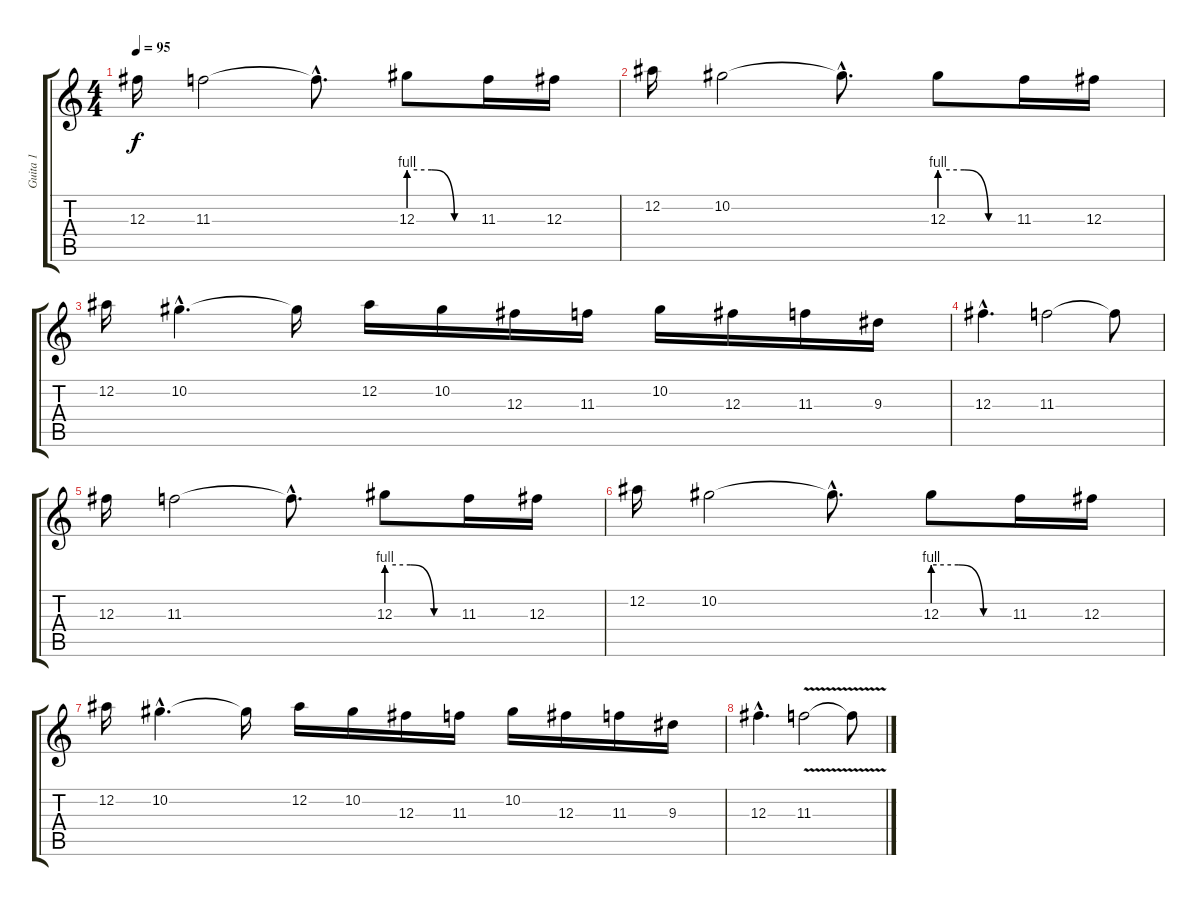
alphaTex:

\track ("Guita 1" "Guita 1") {instrument distortionguitar}
\staff {score tabs}
\tuning (Eb4 Bb3 Gb3 Db3 Ab2 Eb2) {hide}
\ts (4 4)
\tempo 95
\clef g2
\ks c
12.3.16{dy f instrument distortionguitar} 11.3.2 11.3{hac t}.8{d} 12.3{be (custom 0 4 20 4 40 0 60 0)}.8 11.3.16 12.3.16 |
12.2.16 10.2.2 10.2{hac t}.8{d} 12.3{be (custom 0 4 20 4 40 0 60 0)}.8 11.3.16 12.3.16 |
12.2.16 10.2{hac}.4{d} 10.2{t}.16 12.2.16 10.2.16 12.3.16 11.3.16 10.2.16 12.3.16 11.3.16 9.3.16 |
12.3{hac}.4{d} 11.3.2 11.3{t}.8 |
12.3.16 11.3.2 11.3{hac t}.8{d} 12.3{be (custom 0 4 20 4 40 0 60 0)}.8 11.3.16 12.3.16 |
12.2.16 10.2.2 10.2{hac t}.8{d} 12.3{be (custom 0 4 20 4 40 0 60 0)}.8 11.3.16 12.3.16 |
12.2.16 10.2{hac}.4{d} 10.2{t}.16 12.2.16 10.2.16 12.3.16 11.3.16 10.2.16 12.3.16 11.3.16 9.3.16 |
12.3{hac}.4{d} 11.3{v}.2 11.3{t}.8
